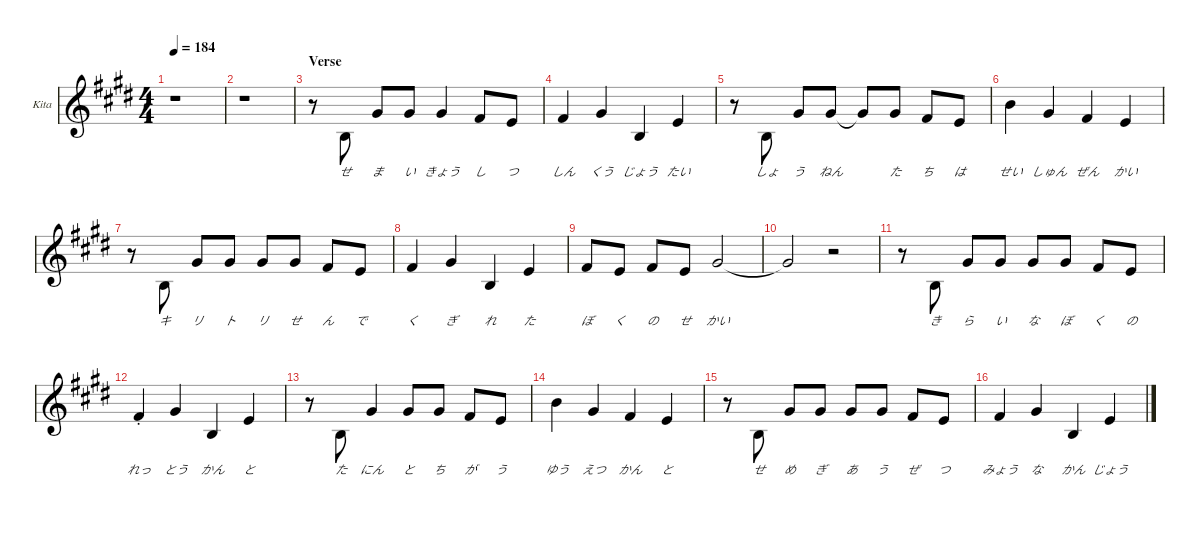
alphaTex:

\defaultSystemsLayout 4
\hideDynamics
\bracketExtendMode nobrackets
\firstSystemTrackNameOrientation horizontal
\track ("Kita chan Vo" "Kita") {defaultSystemsLayout 4 instrument lead7fifths}
\staff {score}
\tuning (E4 B3 G3 D3 A2 E2)
\ts (4 4)
\tempo 184
\clef g2
\scale
0.534922
\ks e
r.1{dy f beam Down} |
\scale
0.465078 r.1{beam Down} |
\section ("" "Verse")
\scale
0.302382 r.8{beam Down} 0.2{acc forcenatural}.8{lyrics (0 "せ") lyrics (1 "") lyrics (2 "") lyrics (3 "") lyrics (4 "") beam Up} 4.1{acc #}.8{lyrics (0 "ま") lyrics (1 "") lyrics (2 "") lyrics (3 "") lyrics (4 "") beam Up} 4.1{acc #}.8{lyrics (0 "い") lyrics (1 "") lyrics (2 "") lyrics (3 "") lyrics (4 "") beam Up} 4.1{acc #}.4{lyrics (0 "きょう") lyrics (1 "") lyrics (2 "") lyrics (3 "") lyrics (4 "") beam Up} 2.1{acc #}.8{lyrics (0 "し") lyrics (1 "") lyrics (2 "") lyrics (3 "") lyrics (4 "") beam Up} 0.1{acc forcenatural}.8{lyrics (0 "つ") lyrics (1 "") lyrics (2 "") lyrics (3 "") lyrics (4 "") beam Up} |
\scale
0.232539 2.1{acc #}.4{lyrics (0 "しん") lyrics (1 "") lyrics (2 "") lyrics (3 "") lyrics (4 "") beam Up} 4.1{acc #}.4{lyrics (0 "くう") lyrics (1 "") lyrics (2 "") lyrics (3 "") lyrics (4 "") beam Up} 0.2{acc forcenatural}.4{lyrics (0 "じょう") lyrics (1 "") lyrics (2 "") lyrics (3 "") lyrics (4 "") beam Up} 0.1{acc forcenatural}.4{lyrics (0 "たい") lyrics (1 "") lyrics (2 "") lyrics (3 "") lyrics (4 "") beam Up} |
\scale
0.232539 r.8{beam Down} 0.2{acc forcenatural}.8{lyrics (0 "しょ") lyrics (1 "") lyrics (2 "") lyrics (3 "") lyrics (4 "") beam Up} 4.1{acc #}.8{lyrics (0 "う") lyrics (1 "") lyrics (2 "") lyrics (3 "") lyrics (4 "") beam Up} 4.1{acc #}.8{lyrics (0 "ねん") lyrics (1 "") lyrics (2 "") lyrics (3 "") lyrics (4 "") beam Up} 4.1{t acc #}.8{beam Up} 4.1{acc #}.8{lyrics (0 "た") lyrics (1 "") lyrics (2 "") lyrics (3 "") lyrics (4 "") beam Up} 2.1{acc #}.8{lyrics (0 "ち") lyrics (1 "") lyrics (2 "") lyrics (3 "") lyrics (4 "") beam Up} 0.1{acc forcenatural}.8{lyrics (0 "は") lyrics (1 "") lyrics (2 "") lyrics (3 "") lyrics (4 "") beam Up} |
\scale
0.23254 7.1{acc forcenatural}.4{lyrics (0 "せい") lyrics (1 "") lyrics (2 "") lyrics (3 "") lyrics (4 "") beam Down} 4.1{acc #}.4{lyrics (0 "しゅん") lyrics (1 "") lyrics (2 "") lyrics (3 "") lyrics (4 "") beam Up} 2.1{acc #}.4{lyrics (0 "ぜん") lyrics (1 "") lyrics (2 "") lyrics (3 "") lyrics (4 "") beam Up} 0.1{acc forcenatural}.4{lyrics (0 "かい") lyrics (1 "") lyrics (2 "") lyrics (3 "") lyrics (4 "") beam Up} |
\scale
0.302382 r.8{beam Down} 0.2{acc forcenatural}.8{lyrics (0 "キ") lyrics (1 "") lyrics (2 "") lyrics (3 "") lyrics (4 "") beam Up} 4.1{acc #}.8{lyrics (0 "リ") lyrics (1 "") lyrics (2 "") lyrics (3 "") lyrics (4 "") beam Up} 4.1{acc #}.8{lyrics (0 "ト") lyrics (1 "") lyrics (2 "") lyrics (3 "") lyrics (4 "") beam Up} 4.1{acc #}.8{lyrics (0 "リ") lyrics (1 "") lyrics (2 "") lyrics (3 "") lyrics (4 "") beam Up} 4.1{acc #}.8{lyrics (0 "せ") lyrics (1 "") lyrics (2 "") lyrics (3 "") lyrics (4 "") beam Up} 2.1{acc #}.8{lyrics (0 "ん") lyrics (1 "") lyrics (2 "") lyrics (3 "") lyrics (4 "") beam Up} 0.1{acc forcenatural}.8{lyrics (0 "で") lyrics (1 "") lyrics (2 "") lyrics (3 "") lyrics (4 "") beam Up} |
\scale
0.23254 2.1{acc #}.4{lyrics (0 "く") lyrics (1 "") lyrics (2 "") lyrics (3 "") lyrics (4 "") beam Up} 4.1{acc #}.4{lyrics (0 "ぎ") lyrics (1 "") lyrics (2 "") lyrics (3 "") lyrics (4 "") beam Up} 0.2{acc forcenatural}.4{lyrics (0 "れ") lyrics (1 "") lyrics (2 "") lyrics (3 "") lyrics (4 "") beam Up} 0.1{acc forcenatural}.4{lyrics (0 "た") lyrics (1 "") lyrics (2 "") lyrics (3 "") lyrics (4 "") beam Up} |
\scale
0.233645 2.1{acc #}.8{lyrics (0 "ぼ") lyrics (1 "") lyrics (2 "") lyrics (3 "") lyrics (4 "") beam Up} 0.1{acc forcenatural}.8{lyrics (0 "く") lyrics (1 "") lyrics (2 "") lyrics (3 "") lyrics (4 "") beam Up} 2.1{acc #}.8{lyrics (0 "の") lyrics (1 "") lyrics (2 "") lyrics (3 "") lyrics (4 "") beam Up} 0.1{acc forcenatural}.8{lyrics (0 "せ") lyrics (1 "") lyrics (2 "") lyrics (3 "") lyrics (4 "") beam Up} 4.1{acc #}.2{lyrics (0 "かい") lyrics (1 "") lyrics (2 "") lyrics (3 "") lyrics (4 "") beam Up} |
\scale
0.231434 4.1{t acc #}.2{beam Up} r.2{beam Down} |
\scale
0.302382 r.8{beam Down} 0.2{acc forcenatural}.8{lyrics (0 "き") lyrics (1 "") lyrics (2 "") lyrics (3 "") lyrics (4 "") beam Up} 4.1{acc #}.8{lyrics (0 "ら") lyrics (1 "") lyrics (2 "") lyrics (3 "") lyrics (4 "") beam Up} 4.1{acc #}.8{lyrics (0 "い") lyrics (1 "") lyrics (2 "") lyrics (3 "") lyrics (4 "") beam Up} 4.1{acc #}.8{lyrics (0 "な") lyrics (1 "") lyrics (2 "") lyrics (3 "") lyrics (4 "") beam Up} 4.1{acc #}.8{lyrics (0 "ぼ") lyrics (1 "") lyrics (2 "") lyrics (3 "") lyrics (4 "") beam Up} 2.1{acc #}.8{lyrics (0 "く") lyrics (1 "") lyrics (2 "") lyrics (3 "") lyrics (4 "") beam Up} 0.1{acc forcenatural}.8{lyrics (0 "の") lyrics (1 "") lyrics (2 "") lyrics (3 "") lyrics (4 "") beam Up} |
\scale
0.232539 2.1{st acc #}.4{lyrics (0 "れっ") lyrics (1 "") lyrics (2 "") lyrics (3 "") lyrics (4 "") beam Up} 4.1{acc #}.4{lyrics (0 "とう") lyrics (1 "") lyrics (2 "") lyrics (3 "") lyrics (4 "") beam Up} 0.2{acc forcenatural}.4{lyrics (0 "かん") lyrics (1 "") lyrics (2 "") lyrics (3 "") lyrics (4 "") beam Up} 0.1{acc forcenatural}.4{lyrics (0 "と") lyrics (1 "") lyrics (2 "") lyrics (3 "") lyrics (4 "") beam Up} |
\scale
0.232539 r.8{beam Down} 0.2{acc forcenatural}.8{lyrics (0 "た") lyrics (1 "") lyrics (2 "") lyrics (3 "") lyrics (4 "") beam Up} 4.1{acc #}.4{lyrics (0 "にん") lyrics (1 "") lyrics (2 "") lyrics (3 "") lyrics (4 "") beam Up} 4.1{acc #}.8{lyrics (0 "と") lyrics (1 "") lyrics (2 "") lyrics (3 "") lyrics (4 "") beam Up} 4.1{acc #}.8{lyrics (0 "ち") lyrics (1 "") lyrics (2 "") lyrics (3 "") lyrics (4 "") beam Up} 2.1{acc #}.8{lyrics (0 "が") lyrics (1 "") lyrics (2 "") lyrics (3 "") lyrics (4 "") beam Up} 0.1{acc forcenatural}.8{lyrics (0 "う") lyrics (1 "") lyrics (2 "") lyrics (3 "") lyrics (4 "") beam Up} |
\scale
0.232539 7.1{acc forcenatural}.4{lyrics (0 "ゆう") lyrics (1 "") lyrics (2 "") lyrics (3 "") lyrics (4 "") beam Down} 4.1{acc #}.4{lyrics (0 "えつ") lyrics (1 "") lyrics (2 "") lyrics (3 "") lyrics (4 "") beam Up} 2.1{acc #}.4{lyrics (0 "かん") lyrics (1 "") lyrics (2 "") lyrics (3 "") lyrics (4 "") beam Up} 0.1{acc forcenatural}.4{lyrics (0 "と") lyrics (1 "") lyrics (2 "") lyrics (3 "") lyrics (4 "") beam Up} |
\scale
0.302382 r.8{beam Down} 0.2{acc forcenatural}.8{lyrics (0 "せ") lyrics (1 "") lyrics (2 "") lyrics (3 "") lyrics (4 "") beam Up} 4.1{acc #}.8{lyrics (0 "め") lyrics (1 "") lyrics (2 "") lyrics (3 "") lyrics (4 "") beam Up} 4.1{acc #}.8{lyrics (0 "ぎ") lyrics (1 "") lyrics (2 "") lyrics (3 "") lyrics (4 "") beam Up} 4.1{acc #}.8{lyrics (0 "あ") lyrics (1 "") lyrics (2 "") lyrics (3 "") lyrics (4 "") beam Up} 4.1{acc #}.8{lyrics (0 "う") lyrics (1 "") lyrics (2 "") lyrics (3 "") lyrics (4 "") beam Up} 2.1{acc #}.8{lyrics (0 "ぜ") lyrics (1 "") lyrics (2 "") lyrics (3 "") lyrics (4 "") beam Up} 0.1{acc forcenatural}.8{lyrics (0 "つ") lyrics (1 "") lyrics (2 "") lyrics (3 "") lyrics (4 "") beam Up} |
\scale
0.23254 2.1{acc #}.4{lyrics (0 "みょう") lyrics (1 "") lyrics (2 "") lyrics (3 "") lyrics (4 "") beam Up} 4.1{acc #}.4{lyrics (0 "な") lyrics (1 "") lyrics (2 "") lyrics (3 "") lyrics (4 "") beam Up} 0.2{acc forcenatural}.4{lyrics (0 "かん") lyrics (1 "") lyrics (2 "") lyrics (3 "") lyrics (4 "") beam Up} 0.1{acc forcenatural}.4{lyrics (0 "じょう") lyrics (1 "") lyrics (2 "") lyrics (3 "") lyrics (4 "") beam Up}
